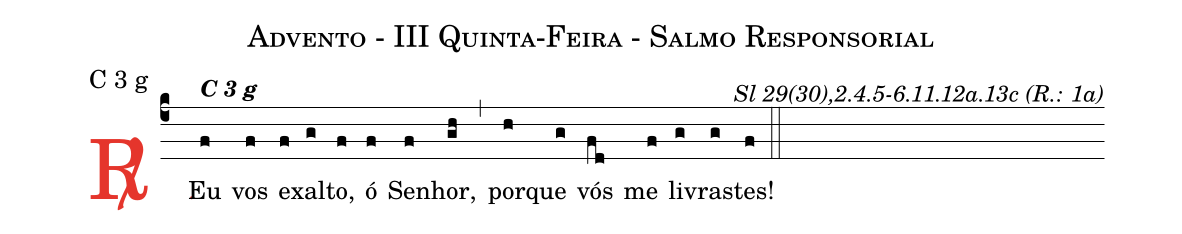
name: Advento - III Quinta-Feira - Salmo Responsorial;
mode: C 3 g;
commentary: Sl 29(30),2.4.5-6.11.12a.13c (R.: 1a);
%%
(c4)

<c><sp>R/</sp>.</c>() Eu<alt>\textbf{C 3 g}</alt>(f) vos(f) e(f)xal(g)to,(f) ó(f) Se(f)nhor,(gh) (,) por(h)que(g) vós(fd) me(f) li(g)vras(g)tes!(f)

(::)
